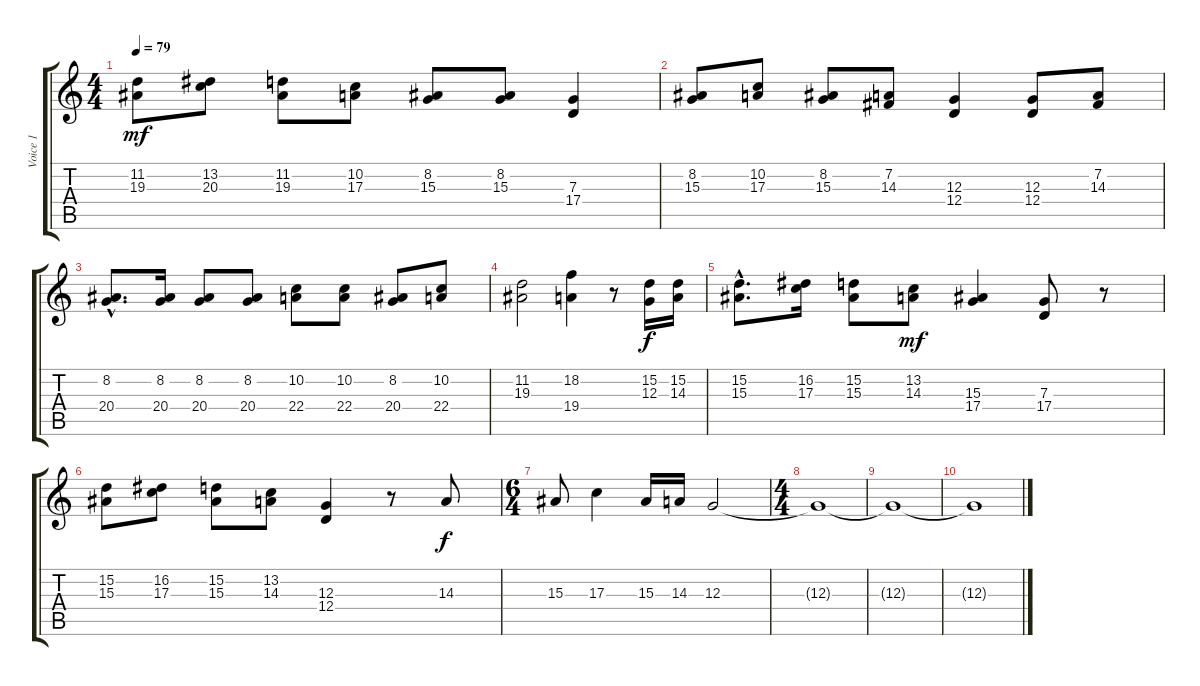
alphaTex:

\track ("Voice 1" "Voice 1") {instrument clarinet}
\staff {score tabs}
\tuning (E4 B3 G3 D3 A2 E2) {hide}
\ts (4 4)
\tempo 79
\clef g2
\ks c
(11.2 19.3).8{dy mf} (13.2 20.3).8 (11.2 19.3).8 (10.2 17.3).8 (8.2 15.3).8 (8.2 15.3).8 (7.3 17.4).4 |
(8.2 15.3).8 (10.2 17.3).8 (8.2 15.3).8 (7.2 14.3).8 (12.3 12.4).4 (12.3 12.4).8 (7.2 14.3).8 |
(8.2{hac} 20.4{hac}).8{d} (8.2 20.4).16 (8.2 20.4).8 (8.2 20.4).8 (10.2 22.4).8 (10.2 22.4).8 (8.2 20.4).8 (10.2 22.4).8 |
(11.2 19.3).2 (18.2 19.4).4 r.8 (15.2 12.3).16{dy f} (15.2 14.3).16 |
(15.2{hac} 15.3{hac}).8{d} (16.2 17.3).16 (15.2 15.3).8 (13.2 14.3).8{dy mf} (15.3 17.4).4 (7.3 17.4).8 r.8 |
(15.2 15.3).8 (16.2 17.3).8 (15.2 15.3).8 (13.2 14.3).8 (12.3 12.4).4 r.8 14.3.8{dy f} |
\ts (6 4)
15.3.8 17.3.4 15.3.16 14.3.16 12.3.2{volume 0} |
\ts (4 4)
12.3{t}.1 |
12.3{t}.1 |
12.3{t}.1
